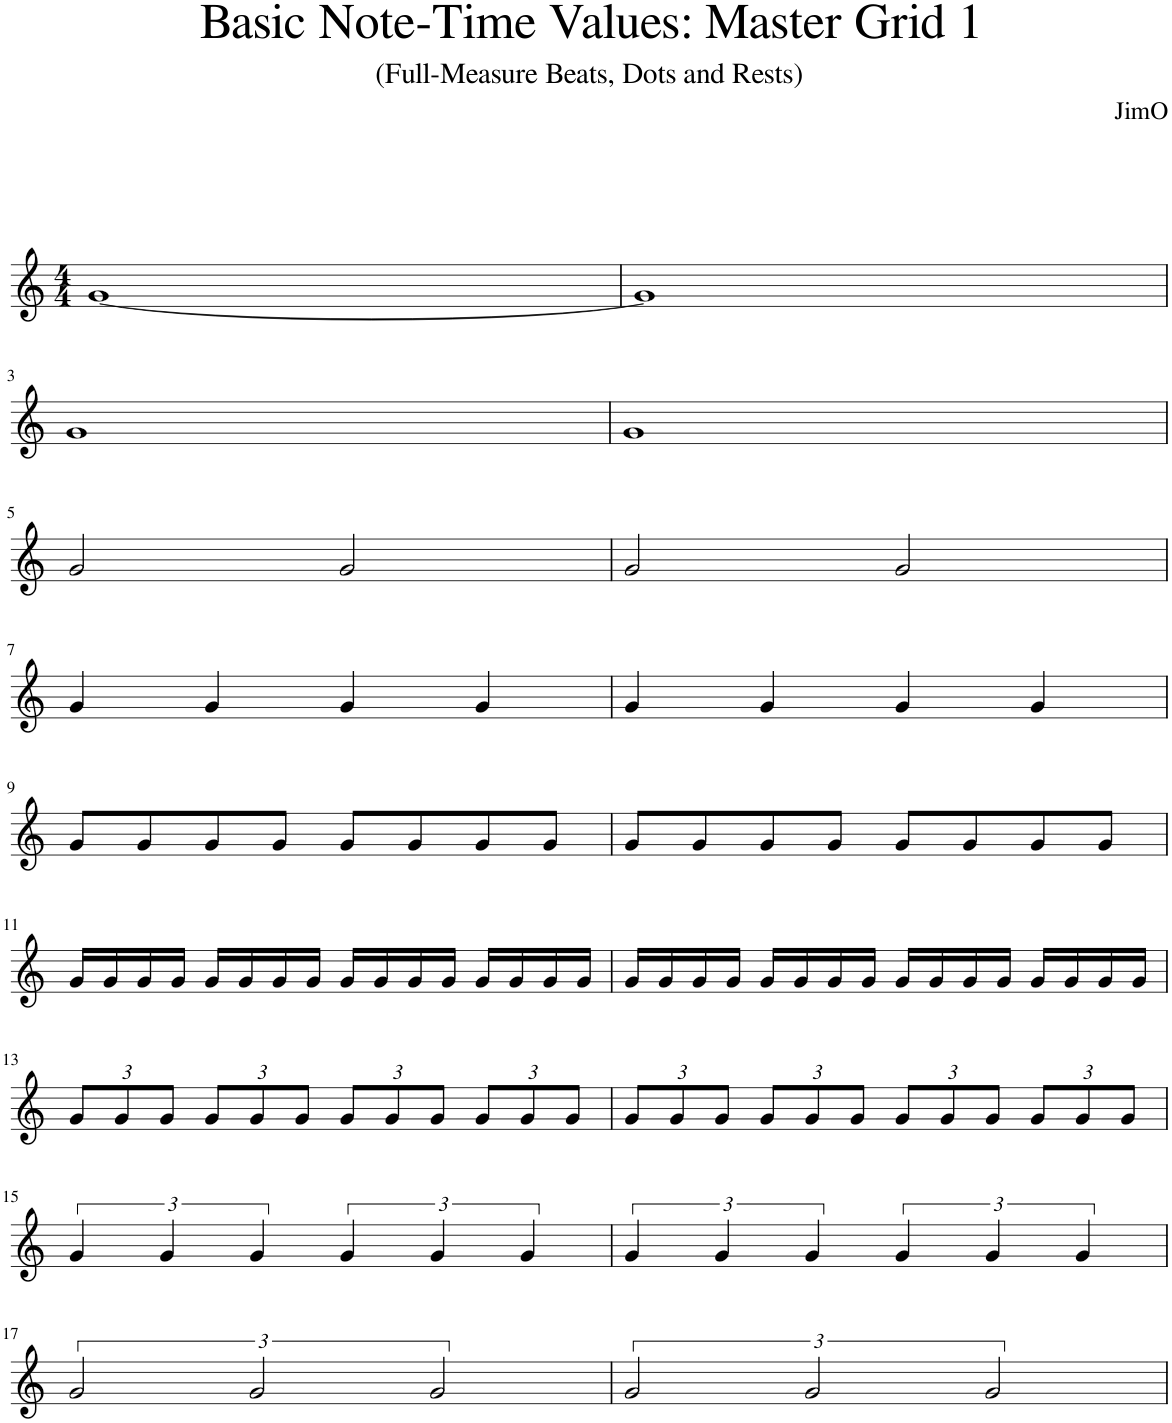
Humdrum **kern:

**kern
*part1
*staff1
*I"Piano
*I'Pno.
*clefG2
*k[]
*M4/4
=1
[1g
=2
1g]
!!LO:LB:g=z
=3
1g
=4
1g
!!LO:LB:g=z
=5
2g/
2g/
=6
2g/
2g/
!!LO:LB:g=z
=7
4g/
4g/
4g/
4g/
=8
4g/
4g/
4g/
4g/
!!LO:LB:g=z
=9
8g/L
8g/
8g/
8g/J
8g/L
8g/
8g/
8g/J
=10
8g/L
8g/
8g/
8g/J
8g/L
8g/
8g/
8g/J
!!LO:LB:g=z
=11
16g/LL
16g/
16g/
16g/JJ
16g/LL
16g/
16g/
16g/JJ
16g/LL
16g/
16g/
16g/JJ
16g/LL
16g/
16g/
16g/JJ
=12
16g/LL
16g/
16g/
16g/JJ
16g/LL
16g/
16g/
16g/JJ
16g/LL
16g/
16g/
16g/JJ
16g/LL
16g/
16g/
16g/JJ
!!LO:LB:g=z
=13
*Xbrackettup
12g/L
12g/
12g/J
12g/L
12g/
12g/J
12g/L
12g/
12g/J
12g/L
12g/
12g/J
=14
12g/L
12g/
12g/J
12g/L
12g/
12g/J
12g/L
12g/
12g/J
12g/L
12g/
12g/J
!!LO:LB:g=z
=15
*brackettup
6g/
6g/
6g/
6g/
6g/
6g/
=16
6g/
6g/
6g/
6g/
6g/
6g/
!!LO:LB:g=z
=17
3g/
3g/
3g/
=18
3g/
3g/
3g/
=
*-
